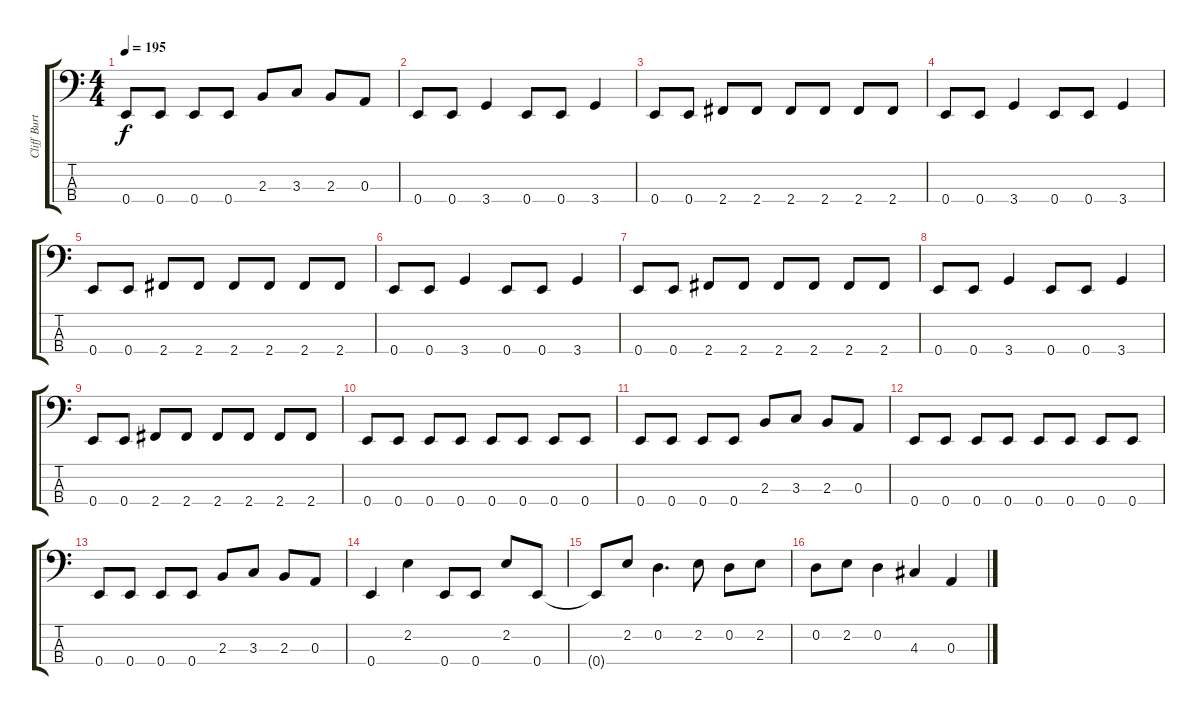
\track ("Cliff Burton" "Cliff Burt") {instrument electricbassfinger}
\staff {score tabs}
\tuning (G2 D2 A1 E1) {hide}
\ts (4 4)
\tempo 195
\clef f4
\ks c
0.4.8{dy f} 0.4.8 0.4.8 0.4.8 2.3.8 3.3.8 2.3.8 0.3.8 |
0.4.8 0.4.8 3.4.4 0.4.8 0.4.8 3.4.4 |
0.4.8 0.4.8 2.4.8 2.4.8 2.4.8 2.4.8 2.4.8 2.4.8 |
0.4.8 0.4.8 3.4.4 0.4.8 0.4.8 3.4.4 |
0.4.8 0.4.8 2.4.8 2.4.8 2.4.8 2.4.8 2.4.8 2.4.8 |
0.4.8 0.4.8 3.4.4 0.4.8 0.4.8 3.4.4 |
0.4.8 0.4.8 2.4.8 2.4.8 2.4.8 2.4.8 2.4.8 2.4.8 |
0.4.8 0.4.8 3.4.4 0.4.8 0.4.8 3.4.4 |
0.4.8 0.4.8 2.4.8 2.4.8 2.4.8 2.4.8 2.4.8 2.4.8 |
0.4.8 0.4.8 0.4.8 0.4.8 0.4.8 0.4.8 0.4.8 0.4.8 |
0.4.8 0.4.8 0.4.8 0.4.8 2.3.8 3.3.8 2.3.8 0.3.8 |
0.4.8 0.4.8 0.4.8 0.4.8 0.4.8 0.4.8 0.4.8 0.4.8 |
0.4.8 0.4.8 0.4.8 0.4.8 2.3.8 3.3.8 2.3.8 0.3.8 |
0.4.4 2.2.4 0.4.8 0.4.8 2.2.8 0.4.8 |
0.4{t}.8 2.2.8 0.2.4{d} 2.2.8 0.2.8 2.2.8 |
0.2.8 2.2.8 0.2.4 4.3.4 0.3.4
